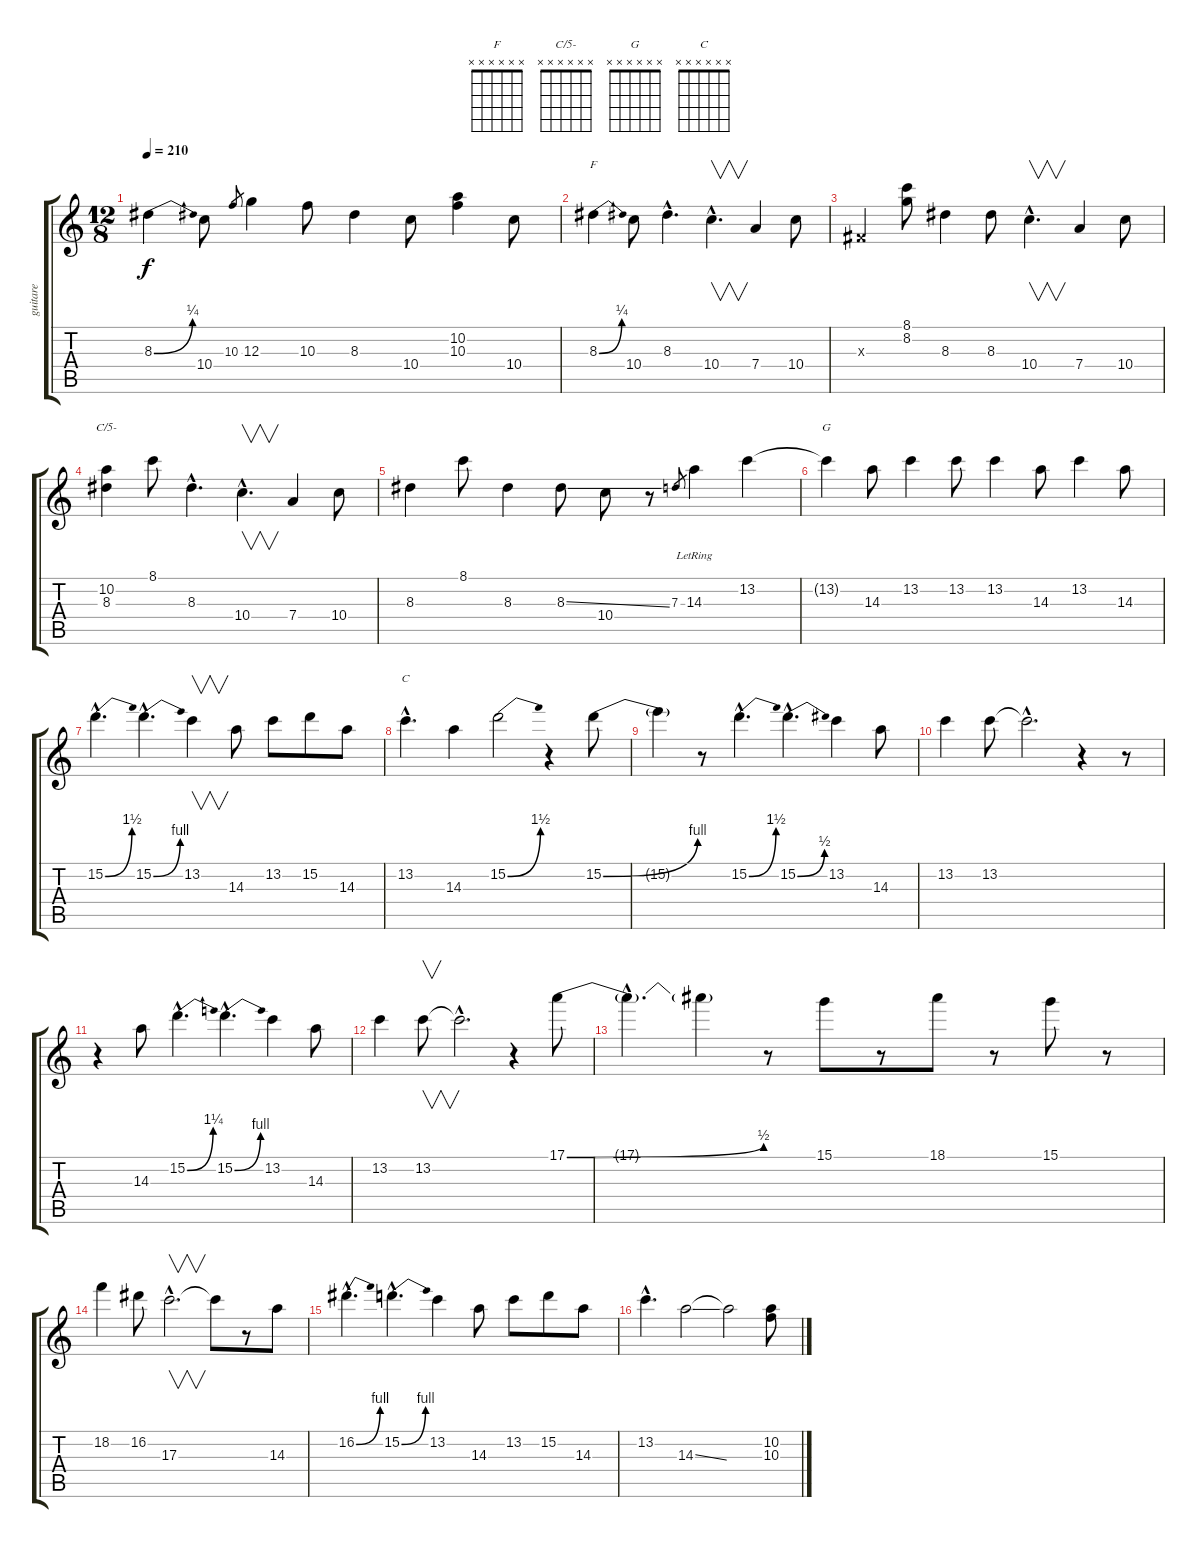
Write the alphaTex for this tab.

\track ("guitare" "guitare") {instrument distortionguitar}
\staff {score tabs}
\tuning (E4 B3 G3 D3 A2 E2) {hide}
\chord ("F" x x x x x x) {firstfret 0}
\chord ("C/5-" x x x x x x) {firstfret 0}
\chord ("G" x x x x x x) {firstfret 0}
\chord ("C" x x x x x x) {firstfret 0}
\ts (12 8)
\tempo 210
\clef g2
\ks c
8.3{be (bend 0 0 60 1)}.4{dy f} 10.4.8 10.3.8{gr} 12.3.4 10.3.8 8.3.4 10.4.8 (10.2 10.3).4 10.4.8 |
8.3{be (bend 0 0 60 1)}.4{ch "F"} 10.4.8 8.3{hac}.4{d} 10.4{hac}.4{v d} 7.4.4 10.4.8 |
-1.3{x}.4 (8.1 8.2).8 8.3.4 8.3.8 10.4{hac}.4{v d} 7.4.4 10.4.8 |
(10.2 8.3).4{ch "C/5-"} 8.1.8 8.3{hac}.4{d} 10.4{hac}.4{v d} 7.4.4 10.4.8 |
8.3.4 8.1.8 8.3.4 8.3{ss}.8 10.4.8 r.8 7.3.8{gr} 14.3{lr}.4 13.2.4 |
13.2{t}.4{ch "G"} 14.3.8 13.2.4 13.2.8 13.2.4 14.3.8 13.2.4 14.3.8 |
15.2{be (bend 0 0 60 6) hac}.4{d} 15.2{be (bend 0 0 60 4) hac}.4{d} 13.2.4{v} 14.3.8 13.2.8 15.2.8 14.3.8 |
13.2{hac}.4{d ch "C"} 14.3.4 15.2{be (bend 0 0 60 6)}.2 r.4 15.2{be (bend 0 0 60 4)}.8 |
15.2{t}.4 r.8 15.2{be (bend 0 0 60 6) hac}.4{d} 15.2{be (bend 0 0 60 2) hac}.4{d} 13.2.4 14.3.8 |
13.2.4 13.2.8 13.2{hac t}.2{d} r.4 r.8 |
r.4 14.3.8 15.2{be (bend 0 0 60 5) hac}.4{d} 15.2{be (bend 0 0 60 4) hac}.4{d} 13.2.4 14.3.8 |
13.2.4 13.2.8{v} 13.2{hac t}.2{d} r.4 17.1{be (bend 0 0 60 2)}.8 |
17.1{hac t}.4{d} 17.1{t}.4 r.8 15.1.8 r.8 18.1.8 r.8 15.1.8 r.8 |
18.2.4 16.2.8 17.3{hac}.2{v d} 17.3{t}.8 r.8 14.3.8 |
16.2{be (bend 0 0 60 4) hac}.4{d} 15.2{be (bend 0 0 60 4) hac}.4{d} 13.2.4 14.3.8 13.2.8 15.2.8 14.3.8 |
13.2{hac}.4{d} 14.3{ss}.2 14.3{t}.2 (10.2 10.3).8
